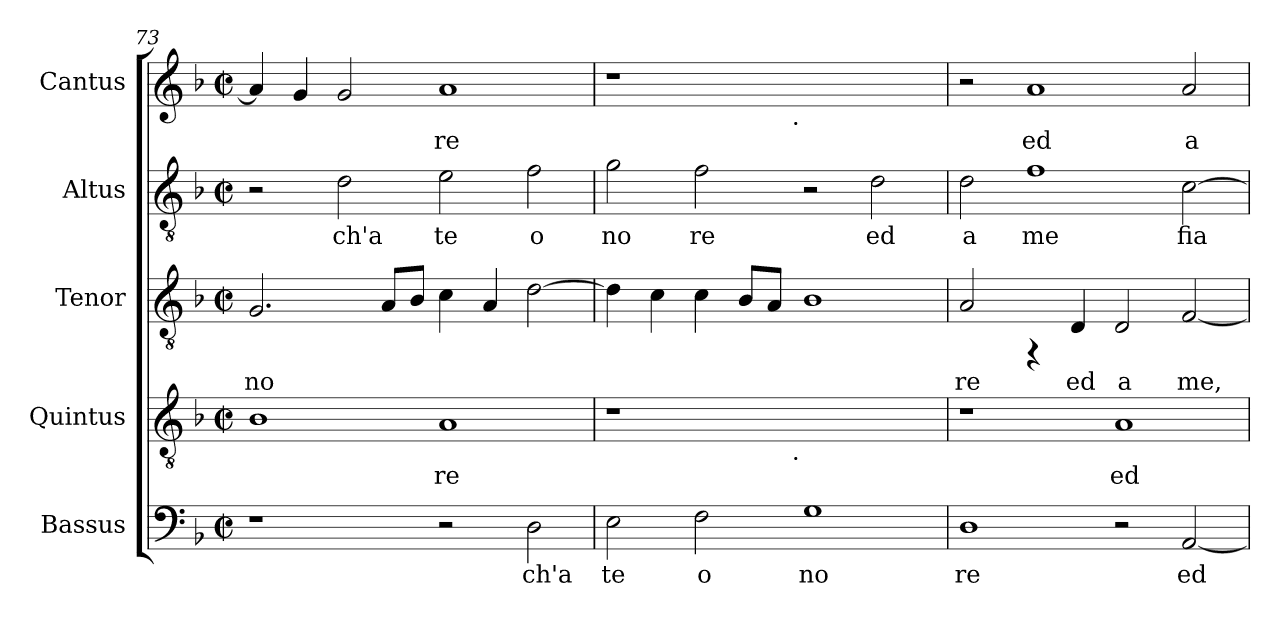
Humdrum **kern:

**kern	**text	**kern	**text	**kern	**text	**kern	**text	**kern	**text
*part5	*part5	*part4	*part4	*part3	*part3	*part2	*part2	*part1	*part1
*staff5	*staff5	*staff4	*staff4	*staff3	*staff3	*staff2	*staff2	*staff1	*staff1
*I"Bassus	*	*I"Quintus	*	*I"Tenor	*	*I"Altus	*	*I"Cantus	*
*clefF4	*	*clefGv2	*	*clefGv2	*	*clefGv2	*	*clefG2	*
*k[b-]	*	*k[b-]	*	*k[b-]	*	*k[b-]	*	*k[b-]	*
*F:	*	*F:	*	*F:	*	*F:	*	*F:	*
*M2/2	*	*M2/2	*	*M2/2	*	*M2/2	*	*M2/2	*
*met(c|)	*	*met(c|)	*	*met(c|)	*	*met(c|)	*	*met(c|)	*
=73	=73	=73	=73	=73	=73	=73	=73	=73	=73
!	!	!	!LO:LY:b	!	!LO:LY:b	!	!	!	!LO:LY:b:cj
1r	.	1B-	.	2.G/	no	2r	.	4a/]	--
!	!	!	!	!	!	!	!	!	!LO:LY:b:cj
.	.	.	.	.	.	.	.	4g/	--
!	!	!	!	!	!	!	!LO:LY:b:cj	!	!LO:LY:b:cj
.	.	.	.	.	.	2d\	ch'a	2g/	--
!	!	!	!	!	!LO:LY:b	!	!	!	!
.	.	.	.	8A/L	.	.	.	.	.
!	!	!	!	!	!LO:LY:b	!	!	!	!
.	.	.	.	8B-/J	.	.	.	.	.
!	!	!	!LO:LY:b	!	!LO:LY:b	!	!LO:LY:b:cj	!	!LO:LY:b:cj
2r	.	1A	re	4c\	.	2e\	te	1a	-re
!	!	!	!	!	!LO:LY:b	!	!	!	!
.	.	.	.	4A/	.	.	.	.	.
!	!LO:LY:b	!	!	!	!LO:LY:b	!	!LO:LY:b:cj	!	!
2D\	ch'a	.	.	[>2d\	.	2f\	o	.	.
=74	=74	=74	=74	=74	=74	=74	=74	=74	=74
!	!LO:LY:b	!	!	!	!LO:LY:b	!	!LO:LY:b:cj	!	!
*	*	*^	*	*	*	*	*	*^	*
2E\	te	1r	2ryy	.	4d\]	.	2g\	no	1r	2ryy	.
!	!	!	!	!	!	!LO:LY:b	!	!	!	!	!
.	.	.	.	.	4c\	.	.	.	.	.	.
!	!LO:LY:b	!	!	!	!	!LO:LY:b	!	!LO:LY:b:cj	!	!	!
2F\	o	.	4...ryy	.	4c\	.	2f\	re	.	4...ryy	.
!	!	!	!	!	!	!LO:LY:b	!	!	!	!	!
.	.	.	.	.	8B-/L	.	.	.	.	.	.
!	!	!	!	!	!	!LO:LY:b	!	!	!	!	!
.	.	.	.	.	8A/J	.	.	.	.	.	.
!	!	!	!	!	!	!	!	!	!	!LO:TX:b:t=.	!
!	!	!	!LO:TX:b:t=.	!	!	!	!	!	!	!	!
.	.	.	1ryy	.	.	.	.	.	.	1ryy	.
!	!LO:LY:b	!	!	!	!	!LO:LY:b	!	!	!	!	!
1G	no	1ryy	.	.	1B-	.	2r	.	1ryy	.	.
!	!	!	!	!	!	!	!	!LO:LY:b:cj	!	!	!
.	.	.	.	.	.	.	2d\	ed	.	.	.
.	.	.	32ryy	.	.	.	.	.	.	32ryy	.
!!LO:PB:g=z
=75	=75	=75	=75	=75	=75	=75	=75	=75	=75	=75	=75
!	!LO:LY:b	!	!	!	!	!LO:LY:b	!	!LO:LY:b:cj	!	!	!
*	*	*v	*v	*	*	*	*	*	*v	*v	*
1D	re	1r	.	2A/	re	2d\	a	2r	.
!	!	!	!	!	!	!	!LO:LY:b:cj	!	!LO:LY:b:cj
.	.	.	.	4rFF	.	1f	me	1a	ed
!	!	!	!	!	!LO:LY:b	!	!	!	!
.	.	.	.	4D/	ed	.	.	.	.
!	!	!	!LO:LY:b	!	!LO:LY:b	!	!	!	!
2r	.	1A	ed	2D/	a	.	.	.	.
!	!LO:LY:b	!	!	!	!LO:LY:b	!	!LO:LY:b:cj	!	!LO:LY:b:cj
[<2AA/	ed	.	.	[<2F/	me,	[>2c\	fia	2a/	a
=	=	=	=	=	=	=	=	=	=
*-	*-	*-	*-	*-	*-	*-	*-	*-	*-
